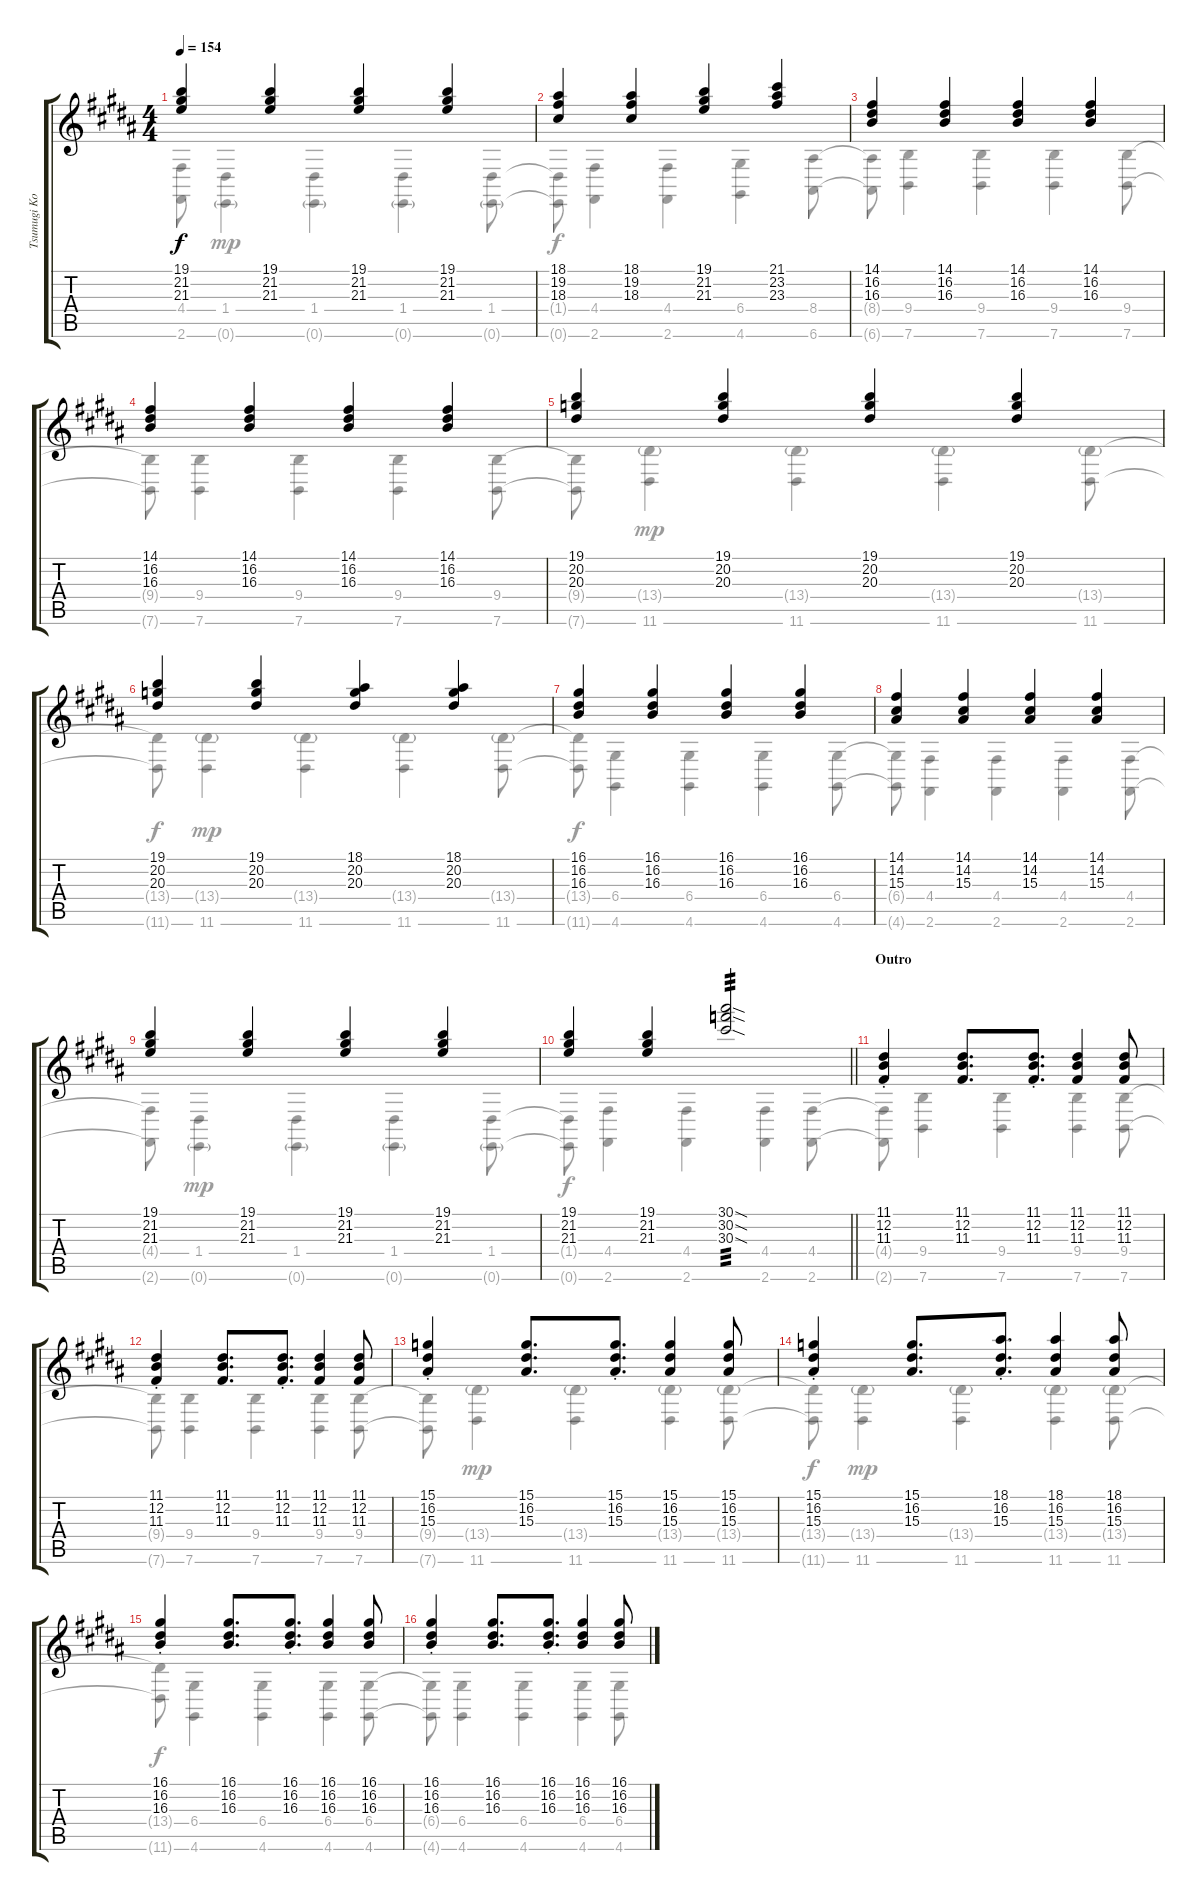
\track ("Tsumugi Kotobuki" "Tsumugi Ko") {instrument electricgrandpiano}
\staff {score tabs}
\tuning (E4 B3 G3 D3 A2 E2) {hide}
\voice
\ts (4 4)
\tempo 154
\clef g2
\ks b
(19.1 21.2 21.3).4{dy f} (19.1 21.2 21.3).4 (19.1 21.2 21.3).4 (19.1 21.2 21.3).4 |
(18.1 19.2 18.3).4 (18.1 19.2 18.3).4 (19.1 21.2 21.3).4 (21.1 23.2 23.3).4 |
(14.1 16.2 16.3).4 (14.1 16.2 16.3).4 (14.1 16.2 16.3).4 (14.1 16.2 16.3).4 |
(14.1 16.2 16.3).4 (14.1 16.2 16.3).4 (14.1 16.2 16.3).4 (14.1 16.2 16.3).4 |
(19.1 20.2 20.3).4 (19.1 20.2 20.3).4 (19.1 20.2 20.3).4 (19.1 20.2 20.3).4 |
(19.1 20.2 20.3).4 (19.1 20.2 20.3).4 (18.1 20.2 20.3).4 (18.1 20.2 20.3).4 |
(16.1 16.2 16.3).4 (16.1 16.2 16.3).4 (16.1 16.2 16.3).4 (16.1 16.2 16.3).4 |
(14.1 14.2 15.3).4 (14.1 14.2 15.3).4 (14.1 14.2 15.3).4 (14.1 14.2 15.3).4 |
(19.1 21.2 21.3).4 (19.1 21.2 21.3).4 (19.1 21.2 21.3).4 (19.1 21.2 21.3).4 |
\barLineRight lightlight
(19.1 21.2 21.3).4 (19.1 21.2 21.3).4 (30.1{sod} 30.2{sod} 30.3{sod}).2{tp 3} |
\section ("" "Outro")
(11.1{st} 12.2{st} 11.3{st}).4 (11.1 12.2 11.3).8{d} (11.1{st} 12.2{st} 11.3{st}).8{d} (11.1 12.2 11.3).4 (11.1 12.2 11.3).8 |
(11.1{st} 12.2{st} 11.3{st}).4 (11.1 12.2 11.3).8{d} (11.1{st} 12.2{st} 11.3{st}).8{d} (11.1 12.2 11.3).4 (11.1 12.2 11.3).8 |
(15.1{st} 16.2{st} 15.3{st}).4 (15.1 16.2 15.3).8{d} (15.1{st} 16.2{st} 15.3{st}).8{d} (15.1 16.2 15.3).4 (15.1 16.2 15.3).8 |
(15.1{st} 16.2{st} 15.3{st}).4 (15.1 16.2 15.3).8{d} (18.1{st} 16.2{st} 15.3{st}).8{d} (18.1 16.2 15.3).4 (18.1 16.2 15.3).8 |
(16.1{st} 16.2{st} 16.3{st}).4 (16.1 16.2 16.3).8{d} (16.1{st} 16.2{st} 16.3{st}).8{d} (16.1 16.2 16.3).4 (16.1 16.2 16.3).8 |
(16.1{st} 16.2{st} 16.3{st}).4 (16.1 16.2 16.3).8{d} (16.1{st} 16.2{st} 16.3{st}).8{d} (16.1 16.2 16.3).4 (16.1 16.2 16.3).8
\voice
\clef g2
\ottava regular
\simile none
\ks b
(4.4{t} 2.6{t}).8{dy f} (1.4 0.6{g}).4{dy mp} (1.4 0.6{g}).4 (1.4 0.6{g}).4 (1.4 0.6{g}).8 |
(1.4{t} 0.6{t}).8{dy f} (4.4 2.6).4 (4.4 2.6).4 (6.4 4.6).4 (8.4 6.6).8 |
(8.4{t} 6.6{t}).8 (9.4 7.6).4 (9.4 7.6).4 (9.4 7.6).4 (9.4 7.6).8 |
(9.4{t} 7.6{t}).8 (9.4 7.6).4 (9.4 7.6).4 (9.4 7.6).4 (9.4 7.6).8 |
(9.4{t} 7.6{t}).8 (13.4{g} 11.6).4{dy mp} (13.4{g} 11.6).4 (13.4{g} 11.6).4 (13.4{g} 11.6).8 |
(13.4{t} 11.6{t}).8{dy f} (13.4{g} 11.6).4{dy mp} (13.4{g} 11.6).4 (13.4{g} 11.6).4 (13.4{g} 11.6).8 |
(13.4{t} 11.6{t}).8{dy f} (6.4 4.6).4 (6.4 4.6).4 (6.4 4.6).4 (6.4 4.6).8 |
(6.4{t} 4.6{t}).8 (4.4 2.6).4 (4.4 2.6).4 (4.4 2.6).4 (4.4 2.6).8 |
(4.4{t} 2.6{t}).8 (1.4 0.6{g}).4{dy mp} (1.4 0.6{g}).4 (1.4 0.6{g}).4 (1.4 0.6{g}).8 |
\barLineRight lightlight
(1.4{t} 0.6{t}).8{dy f} (4.4 2.6).4 (4.4 2.6).4 (4.4 2.6).4 (4.4 2.6).8 |
(4.4{t} 2.6{t}).8 (9.4 7.6).4 (9.4 7.6).4 (9.4 7.6).4 (9.4 7.6).8 |
(9.4{t} 7.6{t}).8 (9.4 7.6).4 (9.4 7.6).4 (9.4 7.6).4 (9.4 7.6).8 |
(9.4{t} 7.6{t}).8 (13.4{g} 11.6).4{dy mp} (13.4{g} 11.6).4 (13.4{g} 11.6).4 (13.4{g} 11.6).8 |
(13.4{t} 11.6{t}).8{dy f} (13.4{g} 11.6).4{dy mp} (13.4{g} 11.6).4 (13.4{g} 11.6).4 (13.4{g} 11.6).8 |
(13.4{t} 11.6{t}).8{dy f} (6.4 4.6).4 (6.4 4.6).4 (6.4 4.6).4 (6.4 4.6).8 |
(6.4{t} 4.6{t}).8 (6.4 4.6).4 (6.4 4.6).4 (6.4 4.6).4 (6.4 4.6).8
